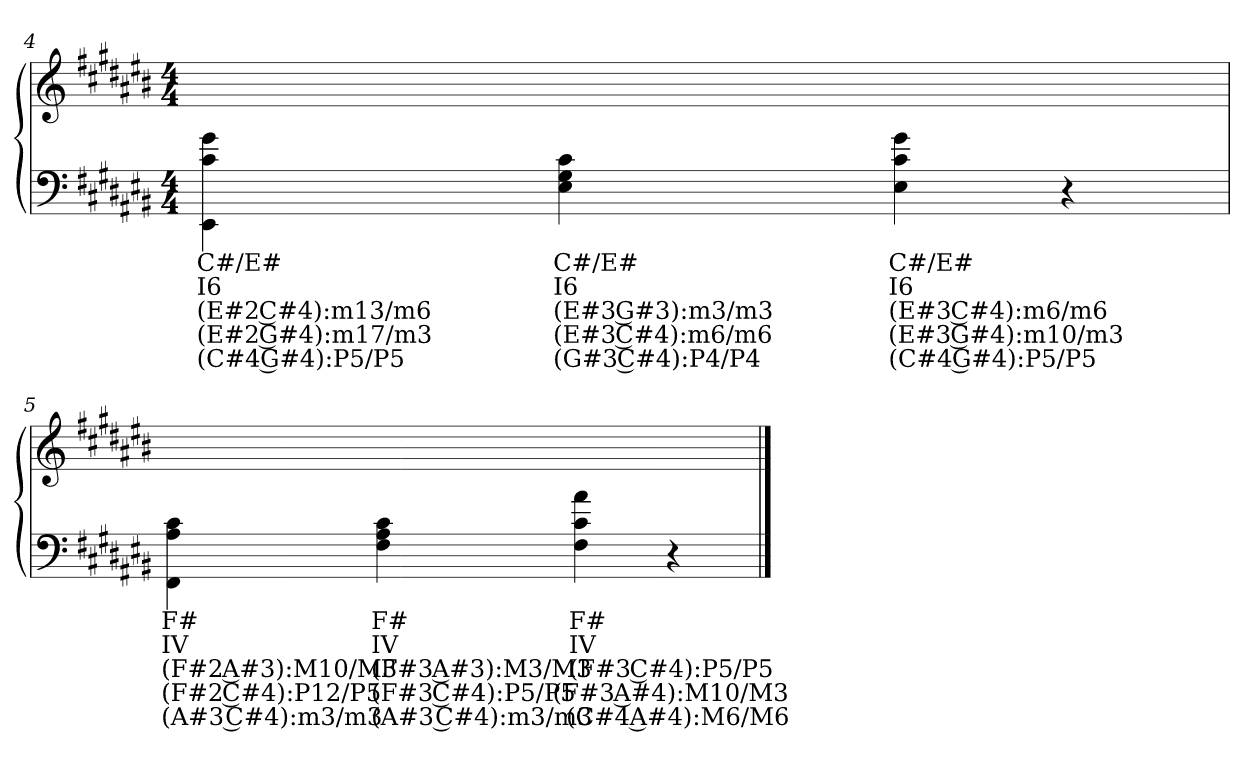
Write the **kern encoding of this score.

**kern	**text	**text	**text	**text	**text	**kern
*part2	*part2	*part2	*part2	*part2	*part2	*part1
*staff2	*staff2	*staff2	*staff2	*staff2	*staff2	*staff1
*clefF4	*	*	*	*	*	*clefG2
*k[f#c#g#d#a#e#b#]	*	*	*	*	*	*k[f#c#g#d#a#e#b#]
*C#:	*	*	*	*	*	*C#:
*M4/4	*	*	*	*	*	*M4/4
=4	=4	=4	=4	=4	=4	=4
4EE# 4c# 4g#	C#/E#	I6	(E#2 C#4):m13/m6	(E#2 G#4):m17/m3	(C#4 G#4):P5/P5	1ryy
4E# 4G# 4c#	C#/E#	I6	(E#3 G#3):m3/m3	(E#3 C#4):m6/m6	(G#3 C#4):P4/P4	.
4E# 4c# 4g#	C#/E#	I6	(E#3 C#4):m6/m6	(E#3 G#4):m10/m3	(C#4 G#4):P5/P5	.
4r	.	.	.	.	.	.
=5	=5	=5	=5	=5	=5	=5
4FF# 4A# 4c#	F#	IV	(F#2 A#3):M10/M3	(F#2 C#4):P12/P5	(A#3 C#4):m3/m3	1ryy
4F# 4A# 4c#	F#	IV	(F#3 A#3):M3/M3	(F#3 C#4):P5/P5	(A#3 C#4):m3/m3	.
4F# 4c# 4a#	F#	IV	(F#3 C#4):P5/P5	(F#3 A#4):M10/M3	(C#4 A#4):M6/M6	.
4r	.	.	.	.	.	.
==	==	==	==	==	==	==
*-	*-	*-	*-	*-	*-	*-
